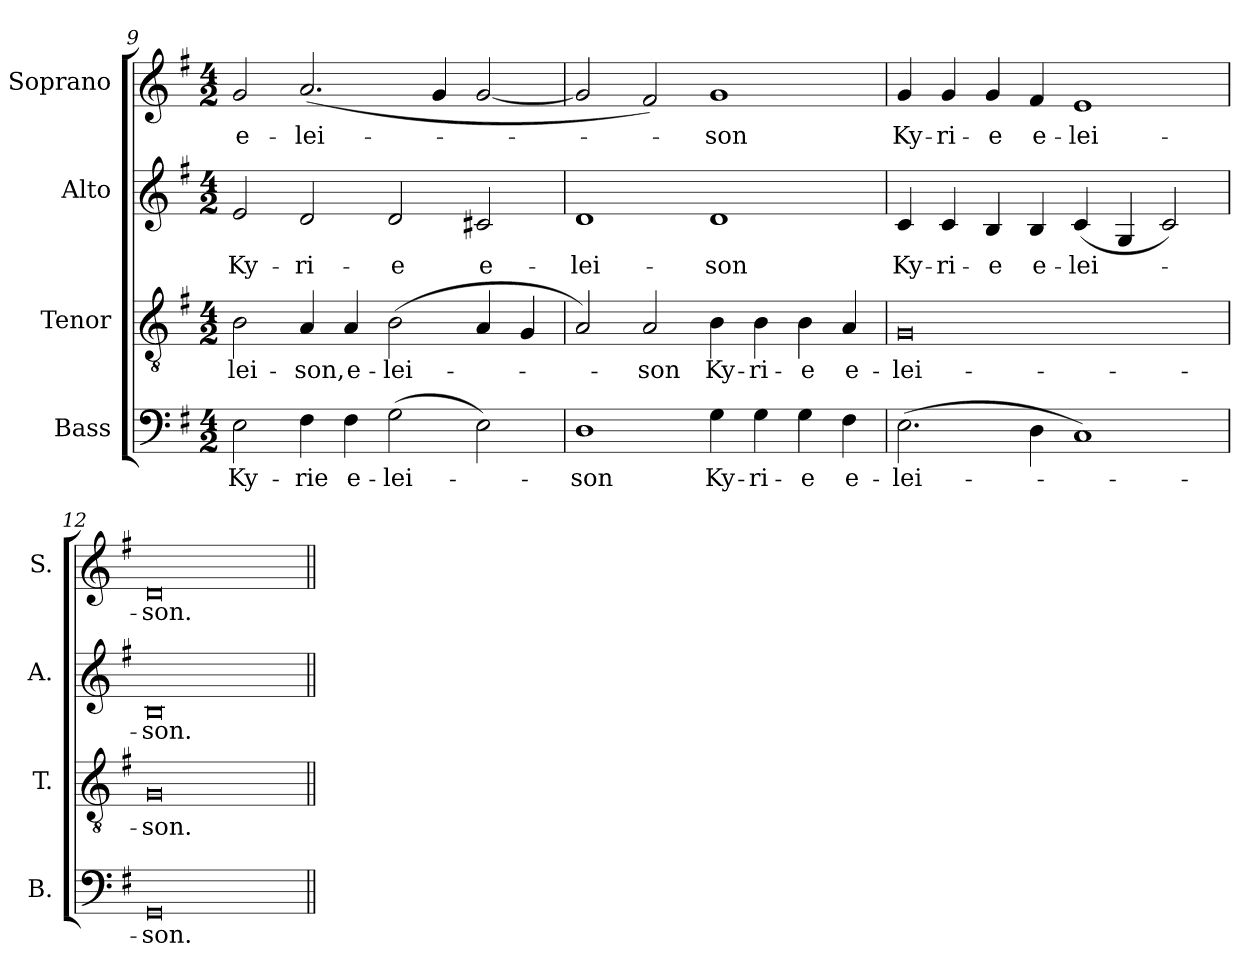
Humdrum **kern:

**kern	**text	**kern	**text	**kern	**text	**kern	**text
*part4	*part4	*part3	*part3	*part2	*part2	*part1	*part1
*staff4	*staff4	*staff3	*staff3	*staff2	*staff2	*staff1	*staff1
*I"Bass	*	*I"Tenor	*	*I"Alto	*	*I"Soprano	*
*I'B.	*	*I'T.	*	*I'A.	*	*I'S.	*
*clefF4	*	*clefGv2	*	*clefG2	*	*clefG2	*
*	*	*ITrd7c12	*	*	*	*	*
*k[f#]	*	*k[f#]	*	*k[f#]	*	*k[f#]	*
*G:	*	*G:	*	*G:	*	*G:	*
*M4/2	*	*M4/2	*	*M4/2	*	*M4/2	*
=9	=9	=9	=9	=9	=9	=9	=9
!	!LO:LY:b:color=#000000	!	!	!	!	!	!
!	!	!	!LO:LY:b:color=#000000	!	!	!	!
!	!	!	!	!	!LO:LY:b:color=#000000	!	!
!	!	!	!	!	!	!	!LO:LY:b:color=#000000
2Ei\	Ky-	2BBi\	-lei-	2ei/	Ky-	2gi/	e-
!	!LO:LY:b:color=#000000	!	!	!	!	!	!
!	!	!	!LO:LY:b:color=#000000	!	!	!	!
!	!	!	!	!	!LO:LY:b:color=#000000	!	!
!	!	!	!	!	!	!	!LO:LY:b:color=#000000
4F#i\	-rie	4AAi/	-son,	2di/	-ri-	(2.ai/	-lei-
!	!LO:LY:b:color=#000000	!	!	!	!	!	!
!	!	!	!LO:LY:b:color=#000000	!	!	!	!
4F#i\	e-	4AAi/	e-	.	.	.	.
!	!LO:LY:b:color=#000000	!	!	!	!	!	!
!	!	!	!LO:LY:b:color=#000000	!	!	!	!
!	!	!	!	!	!LO:LY:b:color=#000000	!	!
(2Gi\	-lei-	(2BBi\	-lei-	2di/	-e	.	.
.	.	.	.	.	.	4gi/	.
!	!	!	!	!	!LO:LY:b:color=#000000	!	!
2Ei\)	.	4AAi/	.	2c#Xi/	e-	[2gi/	.
.	.	4GGi/	.	.	.	.	.
=10	=10	=10	=10	=10	=10	=10	=10
!	!LO:LY:b:color=#000000	!	!	!	!	!	!
!	!	!	!	!	!LO:LY:b:color=#000000	!	!
1Di	-son	2AAi/)	.	1di	-lei-	2gi/]	.
!	!	!	!LO:LY:b:color=#000000	!	!	!	!
.	.	2AAi/	-son	.	.	2f#i/)	.
!	!LO:LY:b:color=#000000	!	!	!	!	!	!
!	!	!	!LO:LY:b:color=#000000	!	!	!	!
!	!	!	!	!	!LO:LY:b:color=#000000	!	!
!	!	!	!	!	!	!	!LO:LY:b:color=#000000
4Gi\	Ky-	4BBi\	Ky-	1di	-son	1gi	-son
!	!LO:LY:b:color=#000000	!	!	!	!	!	!
!	!	!	!LO:LY:b:color=#000000	!	!	!	!
4Gi\	-ri-	4BBi\	-ri-	.	.	.	.
!	!LO:LY:b:color=#000000	!	!	!	!	!	!
!	!	!	!LO:LY:b:color=#000000	!	!	!	!
4Gi\	-e	4BBi\	-e	.	.	.	.
!	!LO:LY:b:color=#000000	!	!	!	!	!	!
!	!	!	!LO:LY:b:color=#000000	!	!	!	!
4F#i\	e-	4AAi/	e-	.	.	.	.
=11	=11	=11	=11	=11	=11	=11	=11
!	!LO:LY:b:color=#000000	!	!	!	!	!	!
!	!	!	!LO:LY:b:color=#000000	!	!	!	!
!	!	!	!	!	!LO:LY:b:color=#000000	!	!
!	!	!	!	!	!	!	!LO:LY:b:color=#000000
(2.Ei\	-lei-	0GGi	-lei-	4ci/	Ky-	4gi/	Ky-
!	!	!	!	!	!LO:LY:b:color=#000000	!	!
!	!	!	!	!	!	!	!LO:LY:b:color=#000000
.	.	.	.	4ci/	-ri-	4gi/	-ri-
!	!	!	!	!	!LO:LY:b:color=#000000	!	!
!	!	!	!	!	!	!	!LO:LY:b:color=#000000
.	.	.	.	4Bi/	-e	4gi/	-e
!	!	!	!	!	!LO:LY:b:color=#000000	!	!
!	!	!	!	!	!	!	!LO:LY:b:color=#000000
4Di\	.	.	.	4Bi/	e-	4f#i/	e-
!	!	!	!	!	!LO:LY:b:color=#000000	!	!
!	!	!	!	!	!	!	!LO:LY:b:color=#000000
1Ci)	.	.	.	(4ci/	-lei-	1ei	-lei-
.	.	.	.	4Gi/	.	.	.
.	.	.	.	2ci/)	.	.	.
=12	=12	=12	=12	=12	=12	=12	=12
!	!LO:LY:b:color=#000000	!	!	!	!	!	!
!	!	!	!LO:LY:b:color=#000000	!	!	!	!
!	!	!	!	!	!LO:LY:b:color=#000000	!	!
!	!	!	!	!	!	!	!LO:LY:b:color=#000000
0GGi	-son.	0GGi	-son.	0Bi	-son.	0di	-son.
=||	=||	=||	=||	=||	=||	=||	=||
*-	*-	*-	*-	*-	*-	*-	*-
